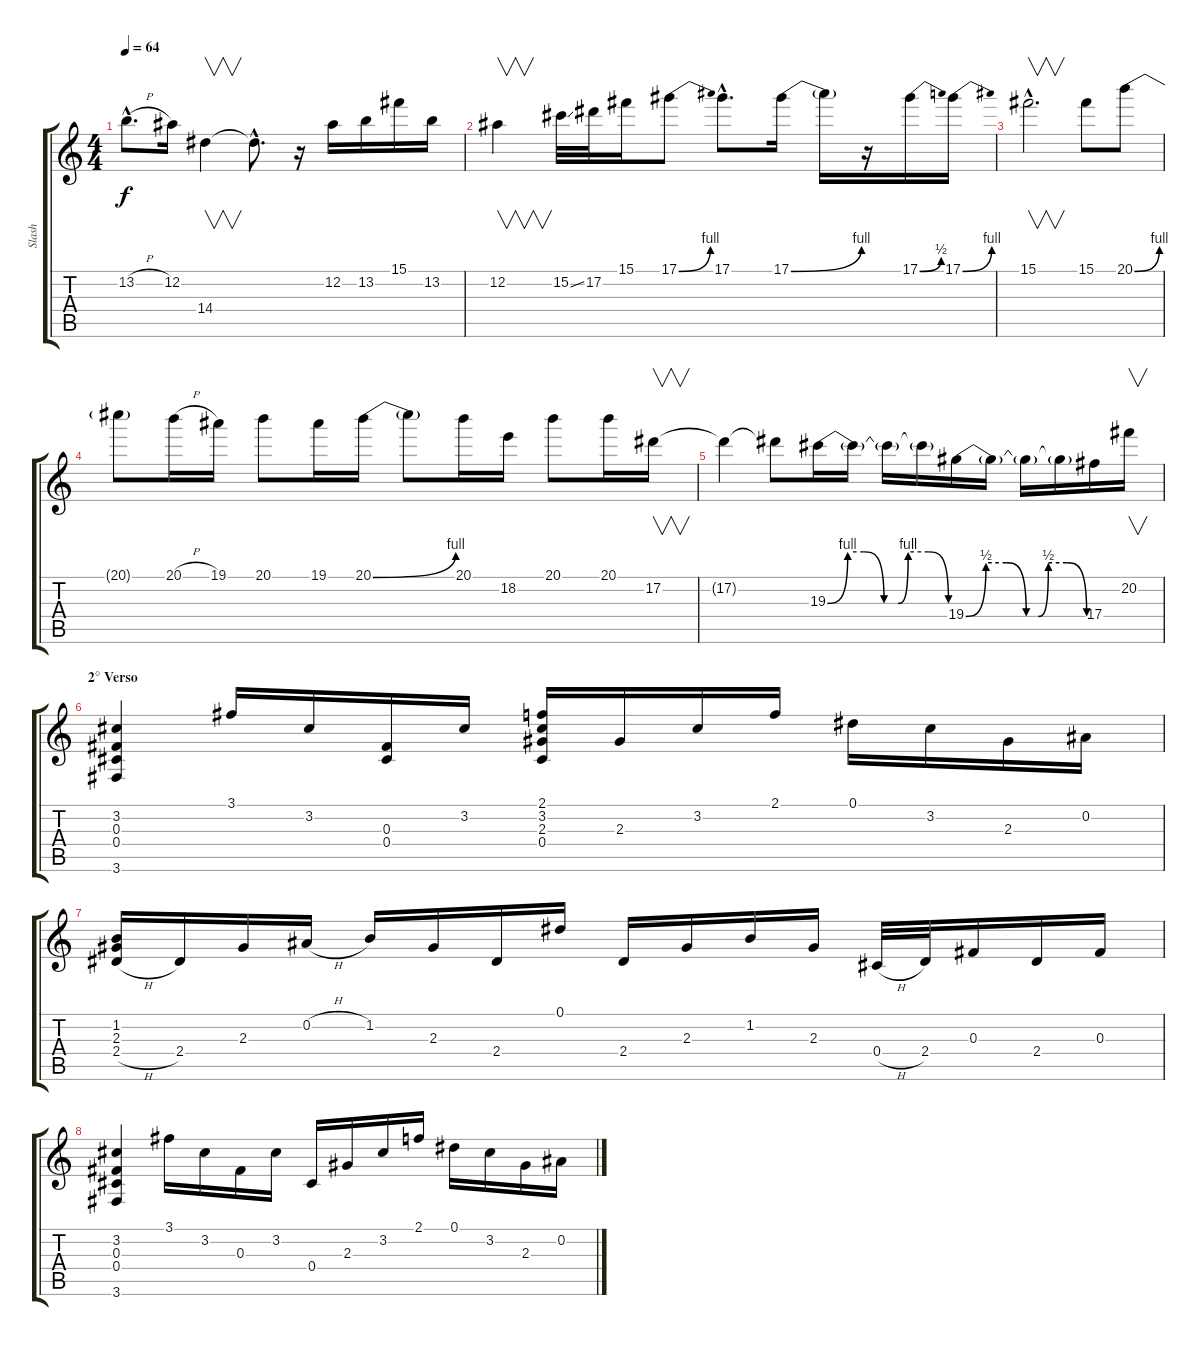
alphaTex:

\track ("Slash" "Slash") {instrument acousticguitarnylon}
\staff {score tabs}
\tuning (Eb4 Bb3 Gb3 Db3 Ab2 Eb2) {hide}
\ts (4 4)
\tempo 64
\clef g2
\ks c
13.2{h hac}.8{d dy f} 12.2.16 14.4.4{v} 14.4{hac t}.8{d} r.16 12.2.16 13.2.16 15.1.16 13.2.16 |
12.2.4{v} 15.2{ss}.32 17.2.32 15.1.16 17.1{be (bend 0 0 60 4)}.8 17.1{hac}.8{d} 17.1{be (bend 0 0 60 4)}.16 17.1{t}.16 r.16 17.1{be (bend 0 0 60 2)}.16 17.1{be (bend 0 0 60 4)}.16 |
15.1{hac}.2{v d} 15.1.8 20.1{be (bend 0 0 60 4)}.8 |
20.1{t}.8 20.1{h}.16 19.1.16 20.1.8 19.1.16 20.1{be (bend 0 0 60 4)}.16 20.1{t}.8 20.1.16 18.2.16 20.1.8 20.1.16 17.2.16{v} |
17.2{t}.4 17.2{t}.8 19.3{be (custom 0 0 10 4 18 4 28 0 35 0 40 4 50 4 60 0)}.16 19.3{t}.16 19.3{t}.16 19.3{t}.16 19.4{be (custom 0 0 10 2 20 2 30 0 36 0 41 2 50 2 60 0)}.16 19.4{t}.16 19.4{t}.16 19.4{t}.16 17.4.16 20.2.16{v} |
\section ("" "2° Verso")
(3.2 0.3 0.4 3.6).4{instrument acousticguitarnylon} 3.1.16 3.2.16 (0.3 0.4).16 3.2.16 (2.1 3.2 2.3 0.4).16 2.3.16 3.2.16 2.1.16 0.1.16 3.2.16 2.3.16 0.2.16 |
(1.2 2.3 2.4{h}).16 2.4.16 2.3.16 0.2{h}.16 1.2.16 2.3.16 2.4.16 0.1.16 2.4.16 2.3.16 1.2.16 2.3.16 0.4{h}.32 2.4.32 0.3.16 2.4.16 0.3.16 |
(3.2 0.3 0.4 3.6).4 3.1.16 3.2.16 0.3.16 3.2.16 0.4.16 2.3.16 3.2.16 2.1.16 0.1.16 3.2.16 2.3.16 0.2.16
